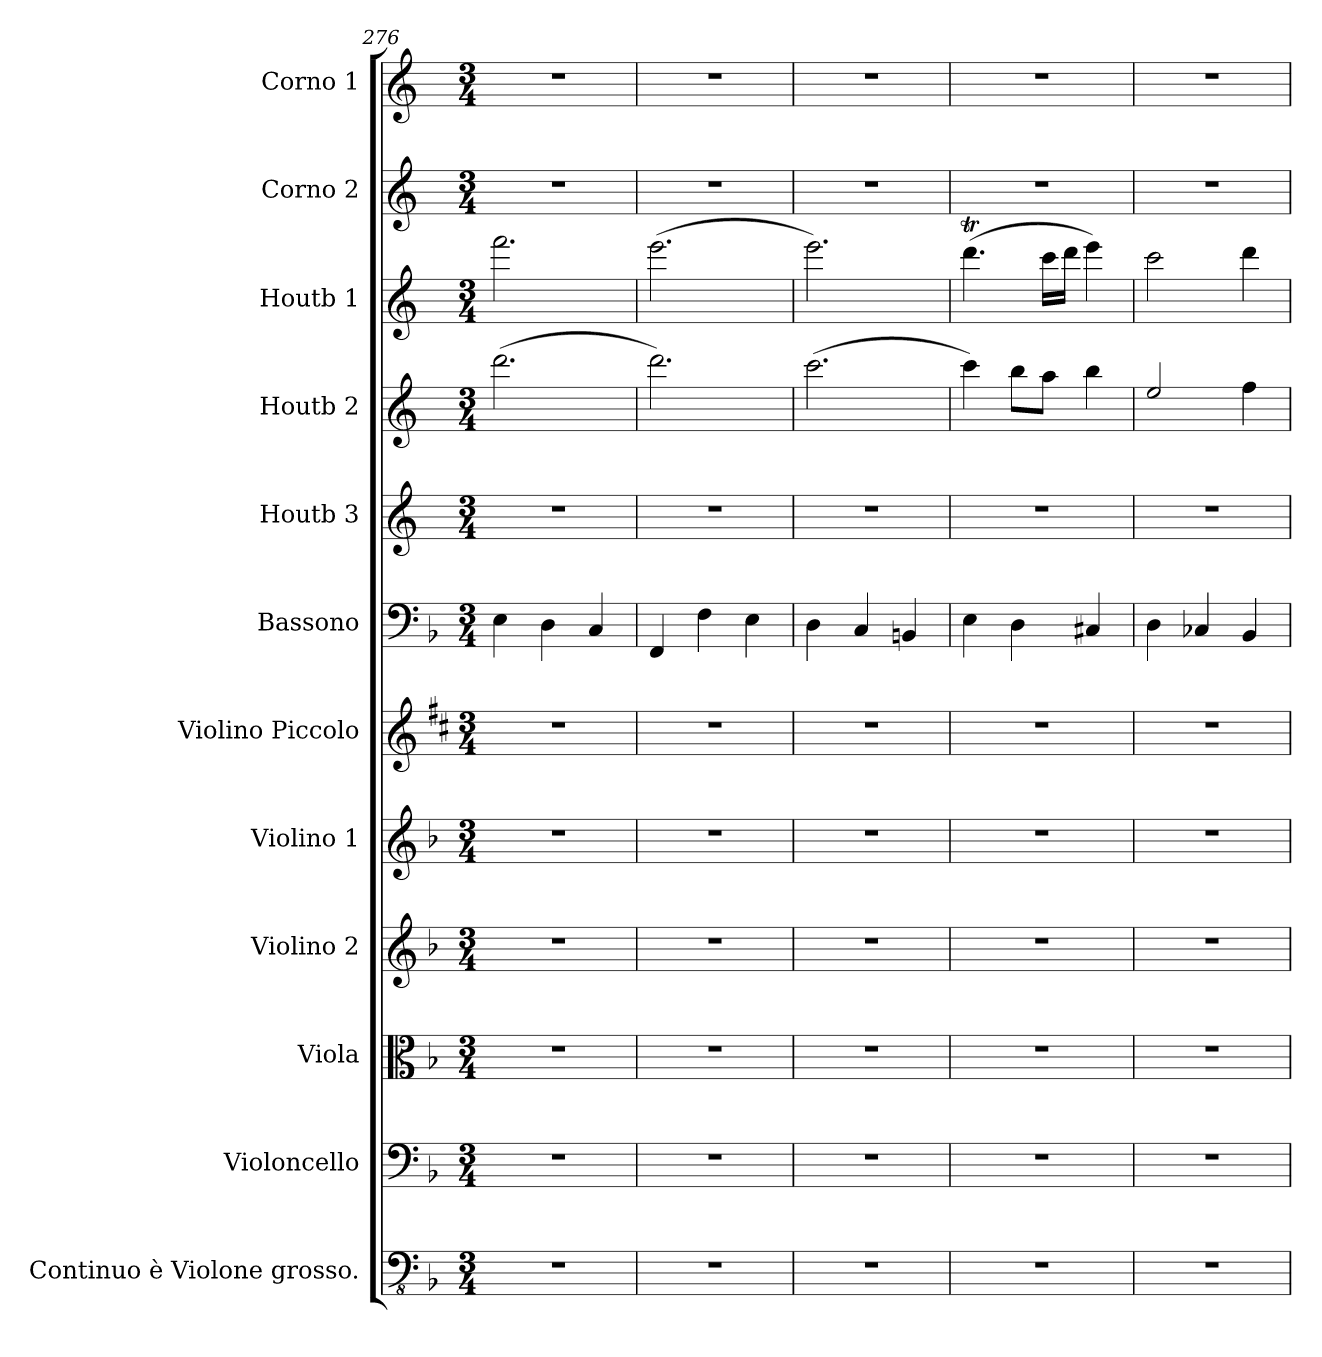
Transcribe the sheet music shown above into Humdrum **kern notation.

**kern	**kern	**kern	**kern	**kern	**kern	**kern	**kern	**kern	**kern	**kern	**kern
*part12	*part11	*part10	*part9	*part8	*part7	*part6	*part5	*part4	*part3	*part2	*part1
*staff12	*staff11	*staff10	*staff9	*staff8	*staff7	*staff6	*staff5	*staff4	*staff3	*staff2	*staff1
*I"Continuo è Violone grosso.	*I"Violoncello	*I"Viola	*I"Violino 2	*I"Violino 1	*I"Violino Piccolo	*I"Bassono	*I"Houtb 3	*I"Houtb 2	*I"Houtb 1	*I"Corno 2	*I"Corno 1
*	*I'Vc	*I'Vla	*I'Vln	*I'Vln	*I'Vln	*I'Bsn	*	*	*	*	*
*clefFv4	*clefF4	*clefC3	*clefG2	*clefG2	*clefG2	*clefF4	*clefG2	*clefG2	*clefG2	*clefG2	*clefG2
*ITrd7c12	*	*	*	*	*ITrd-2c-3	*	*ITrd4c7	*ITrd4c7	*ITrd4c7	*ITrd4c7	*ITrd4c7
*k[b-]	*k[b-]	*k[b-]	*k[b-]	*k[b-]	*k[b-]	*k[b-]	*k[b-]	*k[b-]	*k[b-]	*k[b-]	*k[b-]
*M3/4	*M3/4	*M3/4	*M3/4	*M3/4	*M3/4	*M3/4	*M3/4	*M3/4	*M3/4	*M3/4	*M3/4
=276	=276	=276	=276	=276	=276	=276	=276	=276	=276	=276	=276
2.r	2.r	2.r	2.r	2.r	2.r	4E\	2.r	(>2.gg\	2.bb-\	2.r	2.r
.	.	.	.	.	.	4D\	.	.	.	.	.
.	.	.	.	.	.	4C/	.	.	.	.	.
=277	=277	=277	=277	=277	=277	=277	=277	=277	=277	=277	=277
2.r	2.r	2.r	2.r	2.r	2.r	4FF/	2.r	2.gg\)	(2.aa\	2.r	2.r
.	.	.	.	.	.	4F\	.	.	.	.	.
.	.	.	.	.	.	4E\	.	.	.	.	.
=278	=278	=278	=278	=278	=278	=278	=278	=278	=278	=278	=278
2.r	2.r	2.r	2.r	2.r	2.r	4D\	2.r	(2.ff\	2.aa\)	2.r	2.r
.	.	.	.	.	.	4C/	.	.	.	.	.
.	.	.	.	.	.	4BBn/	.	.	.	.	.
=279	=279	=279	=279	=279	=279	=279	=279	=279	=279	=279	=279
2.r	2.r	2.r	2.r	2.r	2.r	4E\	2.r	4ff\)	(4.ggT\	2.r	2.r
.	.	.	.	.	.	4D\	.	8ee\L	.	.	.
.	.	.	.	.	.	.	.	8dd\J	16ff\LL	.	.
.	.	.	.	.	.	.	.	.	16gg\JJ	.	.
.	.	.	.	.	.	4C#X/	.	4ee\	4aa\)	.	.
=280	=280	=280	=280	=280	=280	=280	=280	=280	=280	=280	=280
2.r	2.r	2.r	2.r	2.r	2.r	4D\	2.r	2a/	2ff\	2.r	2.r
.	.	.	.	.	.	4C-X/	.	.	.	.	.
.	.	.	.	.	.	4BB-/	.	4b-\	4gg\	.	.
=	=	=	=	=	=	=	=	=	=	=	=
*-	*-	*-	*-	*-	*-	*-	*-	*-	*-	*-	*-
